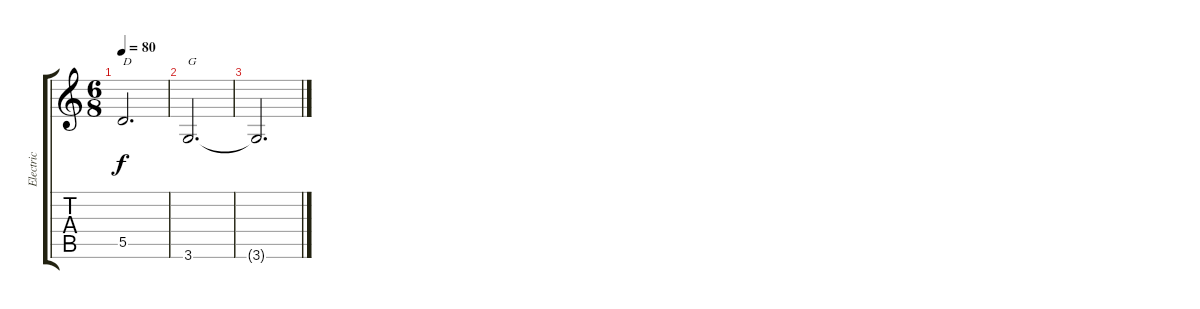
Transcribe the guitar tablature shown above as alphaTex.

\track ("Electric" "Electric") {instrument overdrivenguitar}
\staff {score tabs}
\tuning (E4 B3 G3 D3 A2 E2) {hide}
\ts (6 8)
\tempo 80
\clef g2
\ks c
5.5.2{d txt "D" dy f} |
3.6.2{d txt "G"} |
3.6{t}.2{d}
